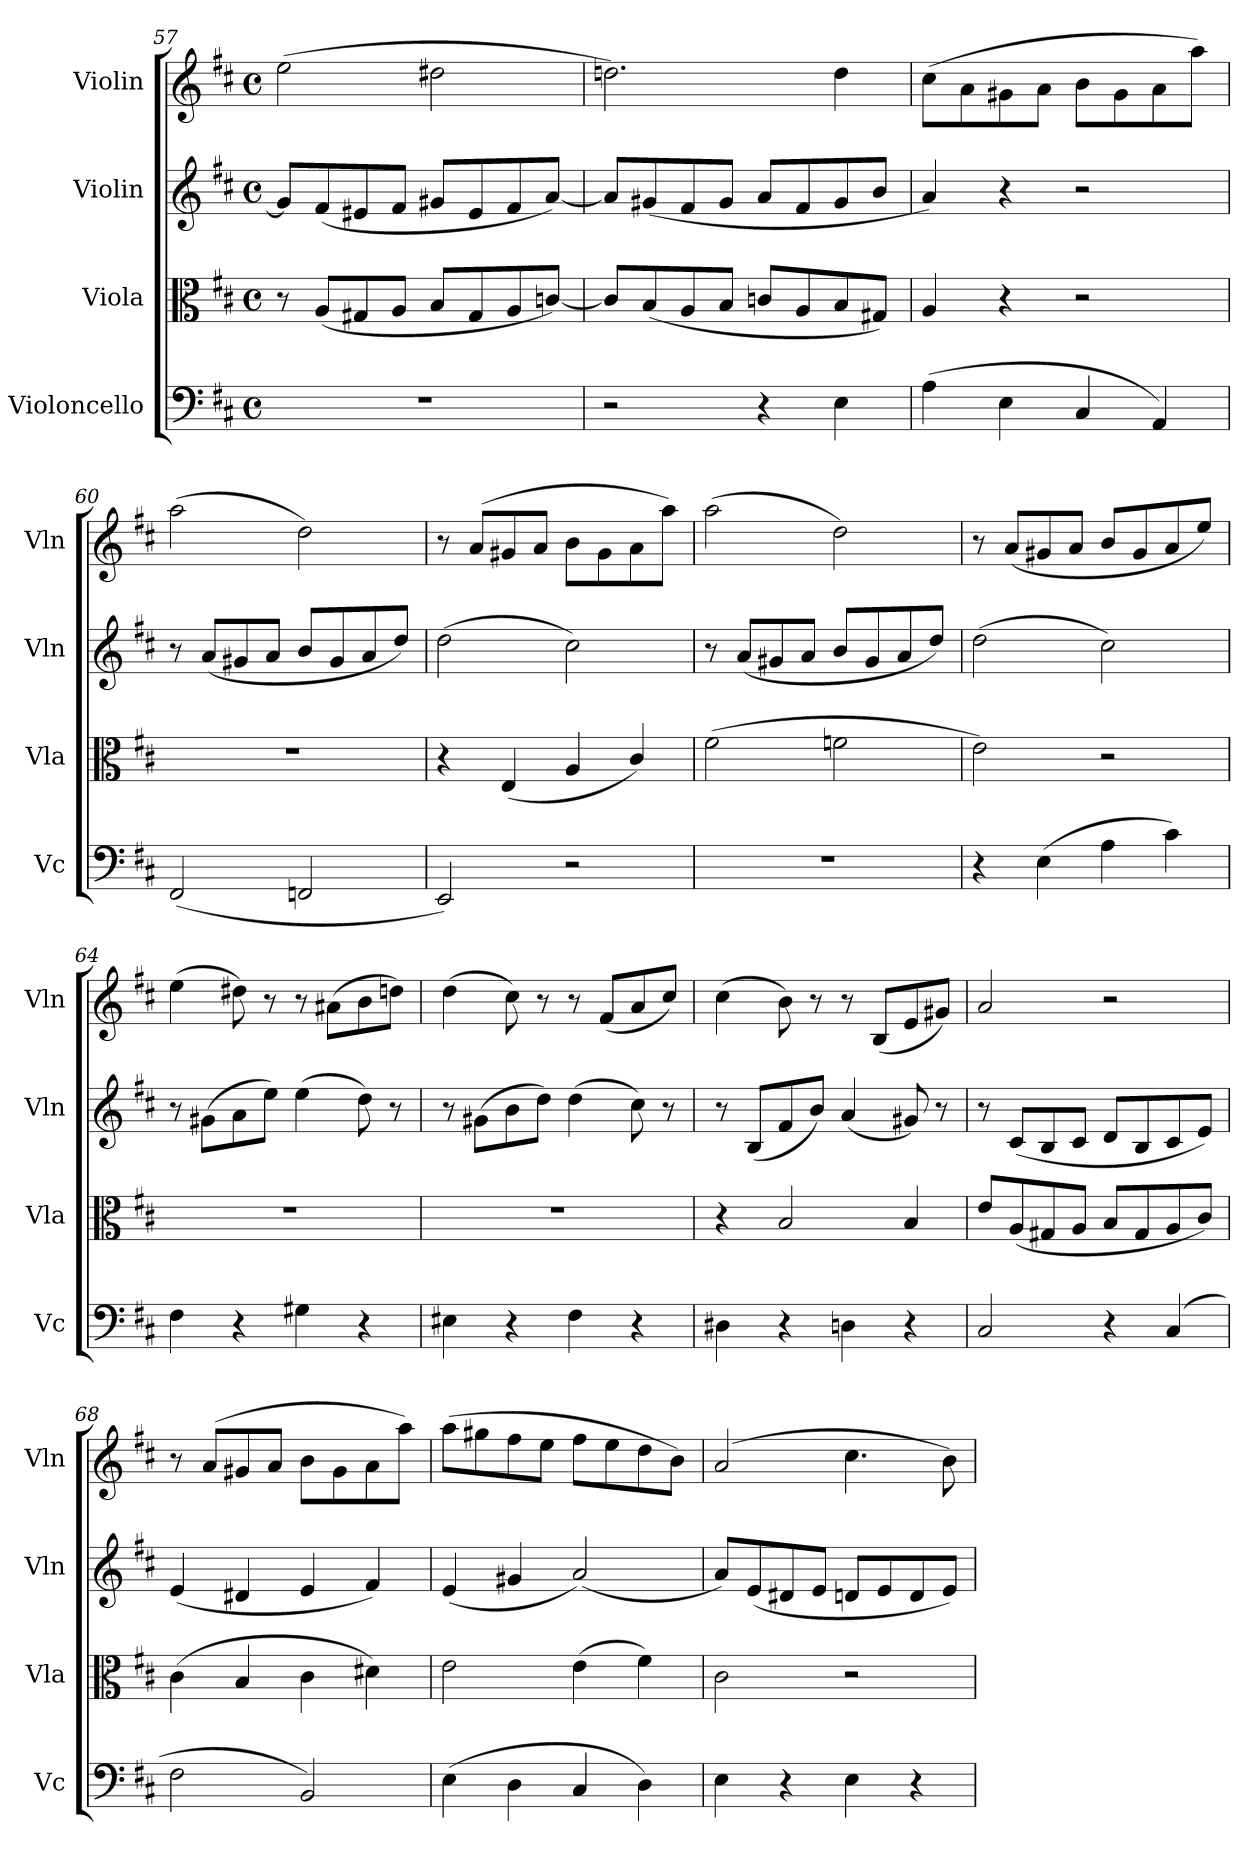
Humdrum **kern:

**kern	**kern	**kern	**kern
*part4	*part3	*part2	*part1
*staff4	*staff3	*staff2	*staff1
*I"Violoncello	*I"Viola	*I"Violin	*I"Violin
*I'Vc	*I'Vla	*I'Vln	*I'Vln
!!LO:LB:g=z
*clefF4	*clefC3	*clefG2	*clefG2
*k[f#c#]	*k[f#c#]	*k[f#c#]	*k[f#c#]
*M4/4	*M4/4	*M4/4	*M4/4
*met(c)	*met(c)	*met(c)	*met(c)
=57	=57	=57	=57
1r	8r	8g#/L]	(>2ee\
.	(8A/L	(8f#/	.
.	8G#X/	8e#X/	.
.	8A/J	8f#/J	.
.	8B/L	8g#X/L	2dd#X\
.	8G#/	8e#/	.
.	8A/	8f#/	.
.	[8cn/J)	[8a/J)	.
=58	=58	=58	=58
2r	8c/L]	8a/L]	2.ddn\)
.	(8B/	(8g#X/	.
.	8A/	8f#/	.
.	8B/J	8g#/J	.
4r	8cn/L	8a/L	.
.	8A/	8f#/	.
4E\	8B/	8g#/	4dd\
.	8G#X/J)	8b/J	.
=59	=59	=59	=59
(>4A\	4A/	4a/)	(>8cc#\L
.	.	.	8a\
4E\	4r	4r	8g#X\
.	.	.	8a\J
4C#/	2r	2r	8b\L
.	.	.	8g#\
4AA/)	.	.	8a\
.	.	.	8aa\J)
=60	=60	=60	=60
(2FF#/	1r	8r	(>2aa\
.	.	(8a/L	.
.	.	8g#X/	.
.	.	8a/J	.
2FFn/	.	8b/L	2dd\)
.	.	8g#/	.
.	.	8a/	.
.	.	8dd/J)	.
=61	=61	=61	=61
2EE/)	4r	(>2dd\	8r
.	.	.	(>8a/L
.	(4E/	.	8g#X/
.	.	.	8a/J
2r	4A/	2cc#\)	8b\L
.	.	.	8g#\
.	4c#/)	.	8a\
.	.	.	8aa\J)
=62	=62	=62	=62
1r	(>2f#\	8r	(>2aa\
.	.	(8a/L	.
.	.	8g#X/	.
.	.	8a/J	.
.	2fn\	8b/L	2dd\)
.	.	8g#/	.
.	.	8a/	.
.	.	8dd/J)	.
=63	=63	=63	=63
4r	2e\)	(>2dd\	8r
.	.	.	(8a/L
(>4E\	.	.	8g#X/
.	.	.	8a/J
4A\	2r	2cc#\)	8b/L
.	.	.	8g#/
4c#\)	.	.	8a/
.	.	.	8ee/J)
!!LO:PB:g=z
=64	=64	=64	=64
4F#\	1r	8r	(>4ee\
.	.	(>8g#X\L	.
4r	.	8a\	8dd#X\)
.	.	8ee\J)	8r
4G#X\	.	(>4ee\	8r
.	.	.	(>8a#X\L
4r	.	8dd\)	8b\
.	.	8r	8ddn\J)
=65	=65	=65	=65
4E#X\	1r	8r	(>4dd\
.	.	(>8g#X\L	.
4r	.	8b\	8cc#\)
.	.	8dd\J)	8r
4F#\	.	(>4dd\	8r
.	.	.	(8f#/L
4r	.	8cc#\)	8a/
.	.	8r	8cc#/J)
=66	=66	=66	=66
4D#X\	4r	8r	(>4cc#\
.	.	(8B/L	.
4r	2B/	8f#/	8b\)
.	.	8b/J)	8r
4Dn\	.	(4a/	8r
.	.	.	(8B/L
4r	4B/	8g#X/)	8e/
.	.	8r	8g#X/J)
=67	=67	=67	=67
2C#/	8e/L	8r	2a/
.	(8A/	(8c#/L	.
.	8G#X/	8B/	.
.	8A/J	8c#/J	.
4r	8B/L	8d/L	2r
.	8G#/	8B/	.
(>4C#/	8A/	8c#/	.
.	8c#/J)	8e/J)	.
=68	=68	=68	=68
2F#\	(>4c#\	(4e/	8r
.	.	.	(>8a/L
.	4B/	4d#X/	8g#X/
.	.	.	8a/J
2BB/)	4c#\	4e/	8b\L
.	.	.	8g#\
.	4d#X\)	4f#/)	8a\
.	.	.	8aa\J)
=69	=69	=69	=69
(>4E\	2e\	(4e/	(>8aa\L
.	.	.	8gg#X\
4D\	.	4g#X/	8ff#\
.	.	.	8ee\J
4C#/	(>4e\	(2a/)	8ff#\L
.	.	.	8ee\
4D\)	4f#\)	.	8dd\
.	.	.	8b\J)
=70	=70	=70	=70
4E\	2c#\	8a/L)	(>2a/
.	.	(8e/	.
4r	.	8d#X/	.
.	.	8e/J	.
4E\	2r	8dn/L	4.cc#\
.	.	8e/	.
4r	.	8d/	.
.	.	8e/J)	8b\)
=	=	=	=
*-	*-	*-	*-
